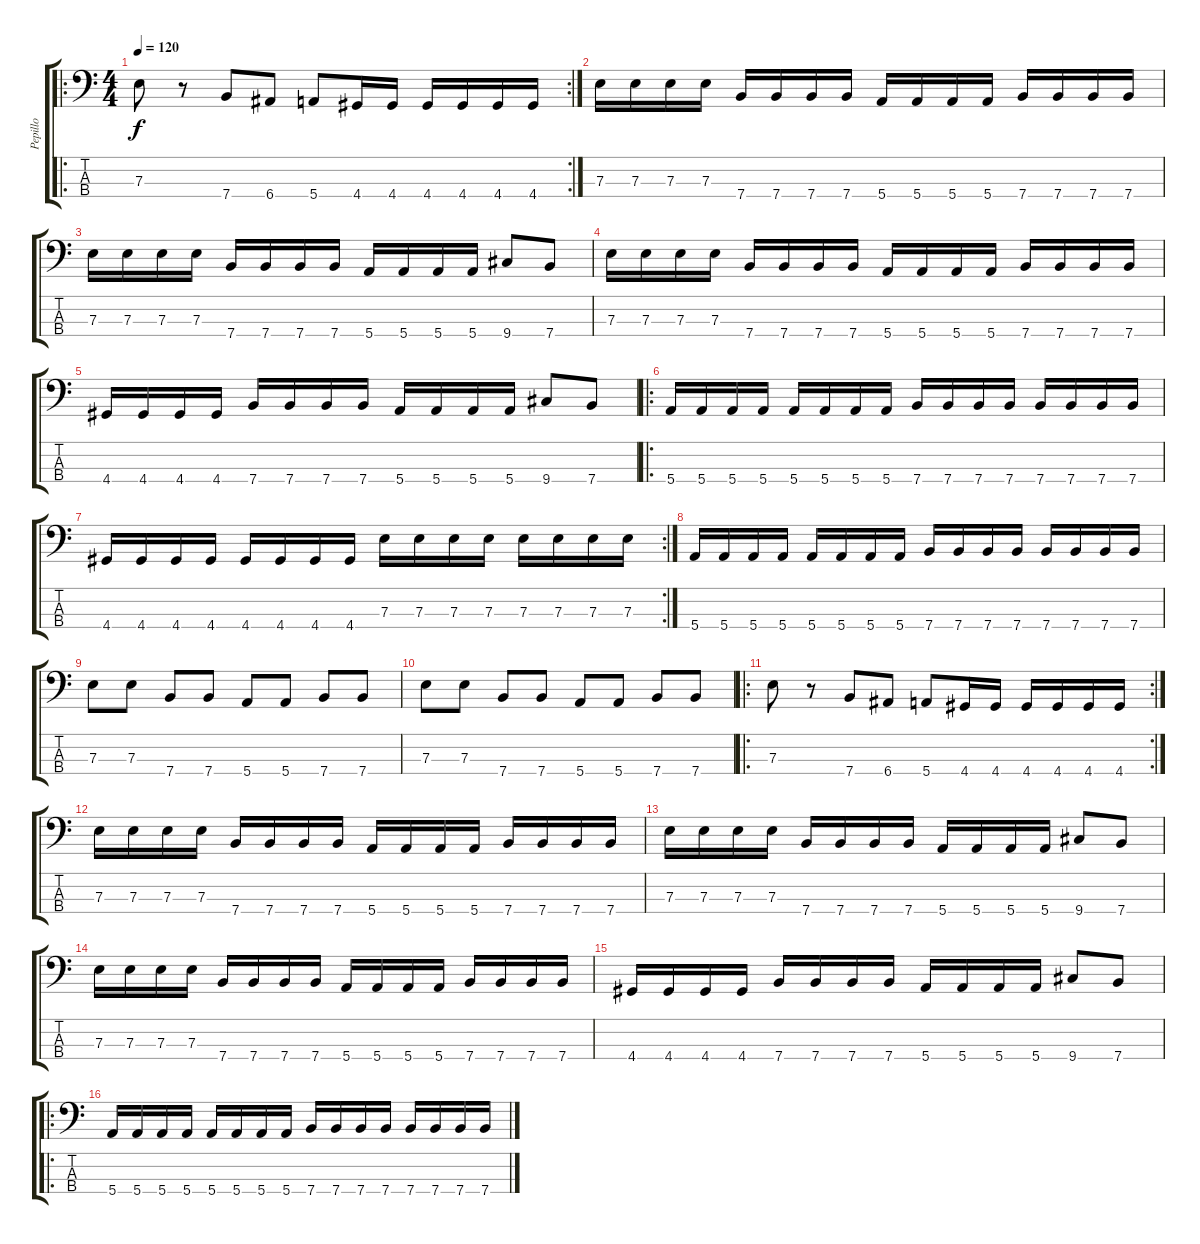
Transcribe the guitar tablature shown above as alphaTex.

\track ("Pepillo" "Pepillo") {instrument electricbasspick}
\staff {score tabs}
\tuning (G2 D2 A1 E1) {hide}
\ro
\rc 2
\ts (4 4)
\tempo 120
\clef f4
\ks c
7.3.8{dy f instrument electricbasspick} r.8 7.4.8 6.4.8 5.4.8 4.4.16 4.4.16 4.4.16 4.4.16 4.4.16 4.4.16 |
7.3.16 7.3.16 7.3.16 7.3.16 7.4.16 7.4.16 7.4.16 7.4.16 5.4.16 5.4.16 5.4.16 5.4.16 7.4.16 7.4.16 7.4.16 7.4.16 |
7.3.16 7.3.16 7.3.16 7.3.16 7.4.16 7.4.16 7.4.16 7.4.16 5.4.16 5.4.16 5.4.16 5.4.16 9.4.8 7.4.8 |
7.3.16 7.3.16 7.3.16 7.3.16 7.4.16 7.4.16 7.4.16 7.4.16 5.4.16 5.4.16 5.4.16 5.4.16 7.4.16 7.4.16 7.4.16 7.4.16 |
4.4.16 4.4.16 4.4.16 4.4.16 7.4.16 7.4.16 7.4.16 7.4.16 5.4.16 5.4.16 5.4.16 5.4.16 9.4.8 7.4.8 |
\ro
5.4.16 5.4.16 5.4.16 5.4.16 5.4.16 5.4.16 5.4.16 5.4.16 7.4.16 7.4.16 7.4.16 7.4.16 7.4.16 7.4.16 7.4.16 7.4.16 |
\rc 2
4.4.16 4.4.16 4.4.16 4.4.16 4.4.16 4.4.16 4.4.16 4.4.16 7.3.16 7.3.16 7.3.16 7.3.16 7.3.16 7.3.16 7.3.16 7.3.16 |
5.4.16 5.4.16 5.4.16 5.4.16 5.4.16 5.4.16 5.4.16 5.4.16 7.4.16 7.4.16 7.4.16 7.4.16 7.4.16 7.4.16 7.4.16 7.4.16 |
7.3.8 7.3.8 7.4.8 7.4.8 5.4.8 5.4.8 7.4.8 7.4.8 |
7.3.8 7.3.8 7.4.8 7.4.8 5.4.8 5.4.8 7.4.8 7.4.8 |
\ro
\rc 2
7.3.8 r.8 7.4.8 6.4.8 5.4.8 4.4.16 4.4.16 4.4.16 4.4.16 4.4.16 4.4.16 |
7.3.16 7.3.16 7.3.16 7.3.16 7.4.16 7.4.16 7.4.16 7.4.16 5.4.16 5.4.16 5.4.16 5.4.16 7.4.16 7.4.16 7.4.16 7.4.16 |
7.3.16 7.3.16 7.3.16 7.3.16 7.4.16 7.4.16 7.4.16 7.4.16 5.4.16 5.4.16 5.4.16 5.4.16 9.4.8 7.4.8 |
7.3.16 7.3.16 7.3.16 7.3.16 7.4.16 7.4.16 7.4.16 7.4.16 5.4.16 5.4.16 5.4.16 5.4.16 7.4.16 7.4.16 7.4.16 7.4.16 |
4.4.16 4.4.16 4.4.16 4.4.16 7.4.16 7.4.16 7.4.16 7.4.16 5.4.16 5.4.16 5.4.16 5.4.16 9.4.8 7.4.8 |
\ro
5.4.16 5.4.16 5.4.16 5.4.16 5.4.16 5.4.16 5.4.16 5.4.16 7.4.16 7.4.16 7.4.16 7.4.16 7.4.16 7.4.16 7.4.16 7.4.16
